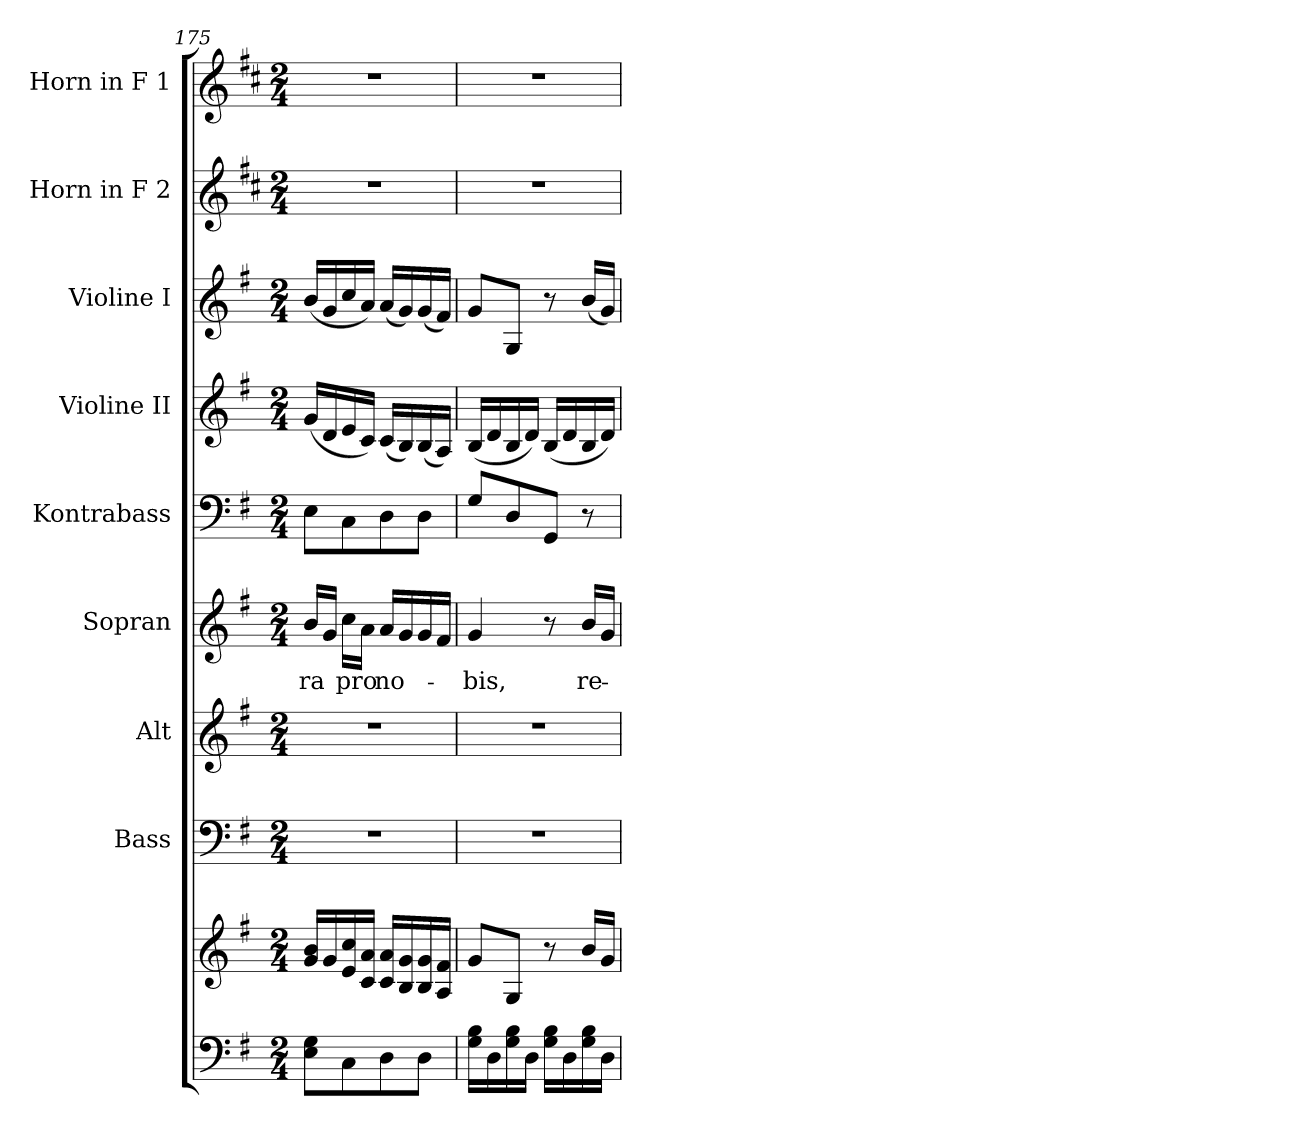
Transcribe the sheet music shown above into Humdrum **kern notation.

**kern	**kern	**kern	**kern	**kern	**text	**kern	**kern	**kern	**kern	**kern
*part9	*part9	*part8	*part7	*part6	*part6	*part5	*part4	*part3	*part2	*part1
*staff10	*staff9	*staff8	*staff7	*staff6	*staff6	*staff5	*staff4	*staff3	*staff2	*staff1
*	*	*I"Bass	*I"Alt	*I"Sopran	*	*I"Kontrabass	*I"Violine II	*I"Violine I	*I"Horn in F 2	*I"Horn in F 1
*	*	*I'B.	*I'A.	*I'S.	*	*I'Kb.	*I'Vl. II	*I'Vl. I	*I'Hrn. 2	*I'Hrn. 1
*clefF4	*clefG2	*clefF4	*clefG2	*clefG2	*	*clefF4	*clefG2	*clefG2	*clefG2	*clefG2
*	*	*	*	*	*	*ITrd7c12	*	*	*ITrd4c7	*ITrd4c7
*k[f#]	*k[f#]	*k[f#]	*k[f#]	*k[f#]	*	*k[f#]	*k[f#]	*k[f#]	*k[f#]	*k[f#]
*G:	*G:	*G:	*G:	*G:	*	*G:	*G:	*G:	*G:	*G:
*M2/4	*M2/4	*M2/4	*M2/4	*M2/4	*	*M2/4	*M2/4	*M2/4	*M2/4	*M2/4
=175	=175	=175	=175	=175	=175	=175	=175	=175	=175	=175
!	!	!	!	!	!LO:LY:b	!	!	!	!	!
8E\ 8G\L	16g/ 16b/LL	2r	2r	16b/LL	-ra	8EE\L	(<16g/LL	(<16b/LL	2r	2r
.	16g/	.	.	16g/JJ	.	.	16d/	16g/	.	.
!	!	!	!	!	!LO:LY:b	!	!	!	!	!
8C\	16e/ 16cc/	.	.	16cc\LL	pro	8CC\	16e/	16cc/	.	.
.	16c/ 16a/JJ	.	.	16a\JJ	.	.	16c/JJ)	16a/JJ)	.	.
!	!	!	!	!	!LO:LY:b	!	!	!	!	!
8D\	16c/ 16a/LL	.	.	16a/LL	no-	8DD\	(<16c/LL	(<16a/LL	.	.
.	16B/ 16g/	.	.	16g/	.	.	16B/)	16g/)	.	.
8D\J	16B/ 16g/	.	.	16g/	.	8DD\J	(<16B/	(<16g/	.	.
.	16A/ 16f#/JJ	.	.	16f#/JJ	.	.	16A/JJ)	16f#/JJ)	.	.
=176	=176	=176	=176	=176	=176	=176	=176	=176	=176	=176
!	!	!	!	!	!LO:LY:b	!	!	!	!	!
16G\ 16B\LL	8g/L	2r	2r	4g/	-bis,	8GG/L	(<16B/LL	8g/L	2r	2r
16D\	.	.	.	.	.	.	16d/	.	.	.
16G\ 16B\	8G/J	.	.	.	.	8DD/	16B/	8G/J	.	.
16D\JJ	.	.	.	.	.	.	16d/JJ)	.	.	.
16G\ 16B\LL	8r	.	.	8r	.	8GGG/J	(<16B/LL	8r	.	.
16D\	.	.	.	.	.	.	16d/	.	.	.
!	!	!	!	!	!LO:LY:b	!	!	!	!	!
16G\ 16B\	16b/LL	.	.	16b/LL	re-	8r	16B/	(<16b/LL	.	.
16D\JJ	16g/JJ	.	.	16g/JJ	.	.	16d/JJ)	16g/JJ)	.	.
=	=	=	=	=	=	=	=	=	=	=
*-	*-	*-	*-	*-	*-	*-	*-	*-	*-	*-
